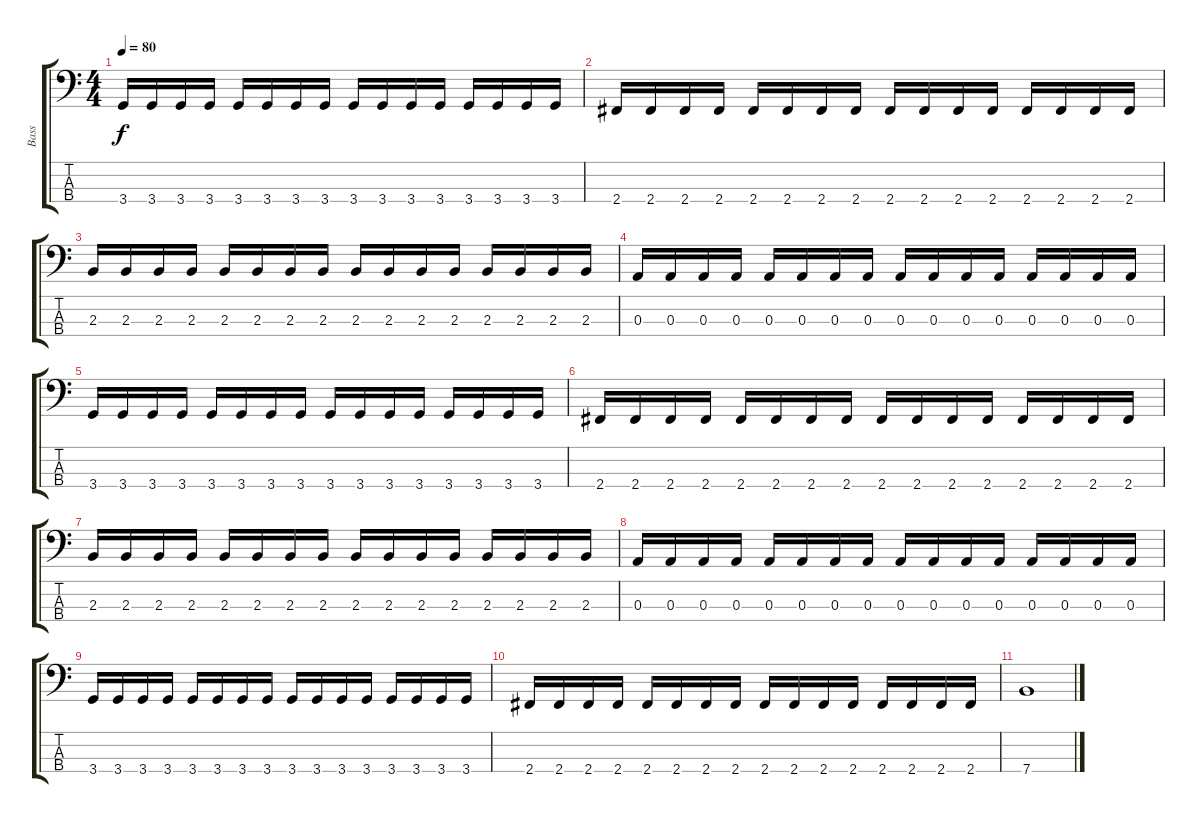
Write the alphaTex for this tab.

\track ("Bass" "Bass") {instrument electricbassfinger}
\staff {score tabs}
\tuning (G2 D2 A1 E1) {hide}
\ts (4 4)
\tempo 80
\clef f4
\ks c
3.4.16{dy f} 3.4.16 3.4.16 3.4.16 3.4.16 3.4.16 3.4.16 3.4.16 3.4.16 3.4.16 3.4.16 3.4.16 3.4.16 3.4.16 3.4.16 3.4.16 |
2.4.16 2.4.16 2.4.16 2.4.16 2.4.16 2.4.16 2.4.16 2.4.16 2.4.16 2.4.16 2.4.16 2.4.16 2.4.16 2.4.16 2.4.16 2.4.16 |
2.3.16 2.3.16 2.3.16 2.3.16 2.3.16 2.3.16 2.3.16 2.3.16 2.3.16 2.3.16 2.3.16 2.3.16 2.3.16 2.3.16 2.3.16 2.3.16 |
0.3.16 0.3.16 0.3.16 0.3.16 0.3.16 0.3.16 0.3.16 0.3.16 0.3.16 0.3.16 0.3.16 0.3.16 0.3.16 0.3.16 0.3.16 0.3.16 |
3.4.16 3.4.16 3.4.16 3.4.16 3.4.16 3.4.16 3.4.16 3.4.16 3.4.16 3.4.16 3.4.16 3.4.16 3.4.16 3.4.16 3.4.16 3.4.16 |
2.4.16 2.4.16 2.4.16 2.4.16 2.4.16 2.4.16 2.4.16 2.4.16 2.4.16 2.4.16 2.4.16 2.4.16 2.4.16 2.4.16 2.4.16 2.4.16 |
2.3.16 2.3.16 2.3.16 2.3.16 2.3.16 2.3.16 2.3.16 2.3.16 2.3.16 2.3.16 2.3.16 2.3.16 2.3.16 2.3.16 2.3.16 2.3.16 |
0.3.16 0.3.16 0.3.16 0.3.16 0.3.16 0.3.16 0.3.16 0.3.16 0.3.16 0.3.16 0.3.16 0.3.16 0.3.16 0.3.16 0.3.16 0.3.16 |
3.4.16 3.4.16 3.4.16 3.4.16 3.4.16 3.4.16 3.4.16 3.4.16 3.4.16 3.4.16 3.4.16 3.4.16 3.4.16 3.4.16 3.4.16 3.4.16 |
2.4.16 2.4.16 2.4.16 2.4.16 2.4.16 2.4.16 2.4.16 2.4.16 2.4.16 2.4.16 2.4.16 2.4.16 2.4.16 2.4.16 2.4.16 2.4.16 |
7.4.1
